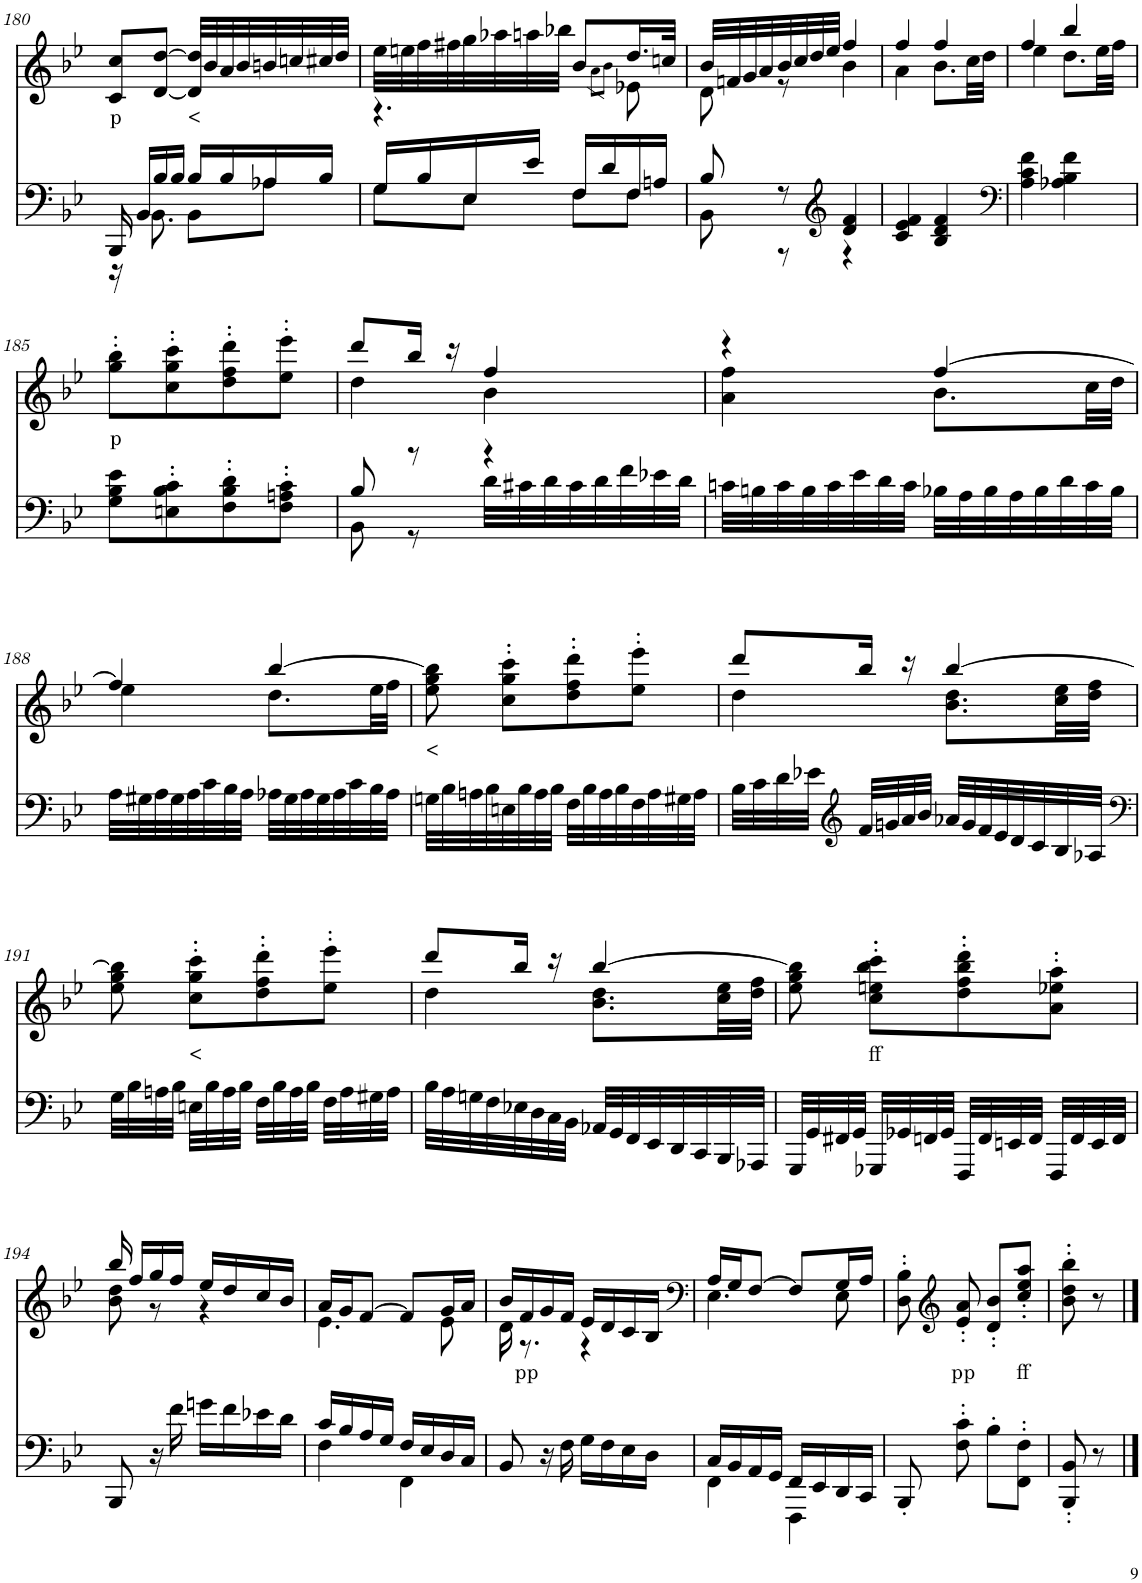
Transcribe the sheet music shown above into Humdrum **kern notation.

**kern	**kern	**text
*part2	*part1	*part1
*staff2	*staff1	*staff1
*I"Piano	*I"Piano	*
*I'Pno	*I'Pno	*
!!LO:PB:g=z
*clefF4	*clefG2	*
*k[b-e-]	*k[b-e-]	*
*B-:	*B-:	*
*M2/4	*M2/4	*
=180	=180	=180
*^	*	*
!	!	!	!LO:LY:b
16BBB-/	16r	8c/ 8cc/L	p
16BB-/LL	8.BB-\	.	.
16B-/	.	[8d/ [8dd/J	.
16B-/JJ	.	.	.
!	!	!	!LO:LY:b
16B-/LL	8BB-\L	32d/] 32dd/]LLL	<
.	.	32b-/	.
16B-/	.	32a/	.
.	.	32b-/	.
16A-X/	8A-\J	32bn/	.
.	.	32ccn/	.
16B-/JJ	.	32cc#X/	.
.	.	32dd/JJJ	.
=181	=181	=181	=181
*	*	*^	*
16G/LL	8G\L	32ee-\LLL	4.r	.
.	.	32een\	.	.
16B-/	.	32ff\	.	.
.	.	32ff#X\	.	.
16E-/	8E-\J	32gg\	.	.
.	.	32aa-X\	.	.
16e-/JJ	.	32aan\	.	.
.	.	32bb-X\JJJ	.	.
16F/LL	8F\L	8b-/L	.	.
16d/	.	.	.	.
.	.	.	8qa\L	.
.	.	.	8qb-\J	.
16F/	8F\J	16.dd/L	8e-X\	.
16An/JJ	.	.	.	.
.	.	32ccn/JJk	.	.
=182	=182	=182	=182	=182
8B-/	8BB-\	32b-/LLL	8d\	.
.	.	32fn/	.	.
.	.	32g/	.	.
.	.	32a/	.	.
8r	8r	32b-/	8r	.
.	.	32cc/	.	.
.	.	32dd/	.	.
.	.	32ee-/JJJ	.	.
*clefG2	*	*	*	*
4d/ 4f/	4r	4ff/	4b-\	.
*v	*v	*	*	*
=183	=183	=183	=183
4c/ 4e-/ 4f/	4ff/	4a\	.
4B-/ 4d/ 4f/	4ff/	8.b-\L	.
.	.	32cc\LL	.
.	.	32dd\JJJ	.
=184	=184	=184	=184
*clefF4	*	*	*
4A\ 4c\ 4f\	4ff/	4ee-\	.
4A-X\ 4B-\ 4f\	4bb-/	8.dd\L	.
.	.	32ee-\LL	.
.	.	32ff\JJJ	.
!!LO:LB:g=z
=185	=185	=185	=185
!	!	!	!LO:LY:b
*	*v	*v	*
8G\ 8B-\ 8e-\L	8gg\' 8bb-\'L	p
8En\' 8B-\' 8c\'	8cc\' 8gg\' 8ccc\'	.
8F\' 8B-\' 8d\'	8dd\' 8ff\' 8ddd\'	.
8F\' 8An\' 8c\'J	8ee-\' 8eee-\'J	.
=186	=186	=186
*^	*^	*
8B-/	8BB-\	8ddd/L	4dd\	.
8r	8r	16bb-/Jk	.	.
.	.	16r	.	.
4r	32d\LLL	4ff/	4b-\	.
.	32c#X\	.	.	.
.	32d\	.	.	.
.	32c#\	.	.	.
.	32d\	.	.	.
.	32f\	.	.	.
.	32e-X\	.	.	.
.	32d\JJJ	.	.	.
*v	*v	*	*	*
=187	=187	=187	=187
32cn\LLL	4r	4a\ 4ff\	.
32Bn\	.	.	.
32c\	.	.	.
32B\	.	.	.
32c\	.	.	.
32e-\	.	.	.
32d\	.	.	.
32c\JJJ	.	.	.
32B-X\LLL	[4ff/	8.b-\L	.
32A\	.	.	.
32B-\	.	.	.
32A\	.	.	.
32B-\	.	.	.
32d\	.	.	.
32c\	.	32cc\LL	.
32B-\JJJ	.	32dd\JJJ	.
!!LO:LB:g=z	!!
=188	=188	=188	=188
32A\LLL	4ff/]	4ee-\	.
32G#X\	.	.	.
32A\	.	.	.
32G#\	.	.	.
32A\	.	.	.
32c\	.	.	.
32B-\	.	.	.
32A\JJJ	.	.	.
32A-X\LLL	[4bb-/	8.dd\L	.
32G#\	.	.	.
32A-\	.	.	.
32G#\	.	.	.
32A-\	.	.	.
32c\	.	.	.
32B-\	.	32ee-\LL	.
32A-\JJJ	.	32ff\JJJ	.
=189	=189	=189	=189
!	!	!	!LO:LY:b
*	*v	*v	*
32Gn\LLL	8ee-\ 8gg\ 8bb-\]	<
32B-\	.	.
32An\	.	.
32B-\	.	.
32En\	8cc\' 8gg\' 8ccc\'L	.
32B-\	.	.
32A\	.	.
32B-\JJJ	.	.
32F\LLL	8dd\' 8ff\' 8ddd\'	.
32B-\	.	.
32A\	.	.
32B-\	.	.
32F\	8ee-\' 8eee-\'J	.
32A\	.	.
32G#X\	.	.
32A\JJJ	.	.
=190	=190	=190
*	*^	*
32B-\LLL	8ddd/L	4dd\	.
32c\	.	.	.
32d\	.	.	.
32e-X\JJJ	.	.	.
*clefG2	*	*	*
32f/LLL	16bb-/Jk	.	.
32gn/	.	.	.
32a/	16r	.	.
32b-/JJJ	.	.	.
32a-X/LLL	[4bb-/	8.b-\ 8.dd\L	.
32g/	.	.	.
32f/	.	.	.
32e-/	.	.	.
32d/	.	.	.
32c/	.	.	.
32B-/	.	32cc\ 32ee-\LL	.
32A-X/JJJ	.	32dd\ 32ff\JJJ	.
*	*v	*v	*
!!LO:LB:g=z
=191	=191	=191
*clefF4	*	*
32G\LLL	8ee-\ 8gg\ 8bb-\]	.
32B-\	.	.
32An\	.	.
32B-\JJJ	.	.
!	!	!LO:LY:b
32En\LLL	8cc\' 8gg\' 8ccc\'L	<
32B-\	.	.
32A\	.	.
32B-\JJJ	.	.
32F\LLL	8dd\' 8ff\' 8ddd\'	.
32B-\	.	.
32A\	.	.
32B-\JJJ	.	.
32F\LLL	8ee-\' 8eee-\'J	.
32A\	.	.
32G#X\	.	.
32A\JJJ	.	.
=192	=192	=192
*	*^	*
32B-\LLL	8ddd/L	4dd\	.
32A\	.	.	.
32Gn\	.	.	.
32F\	.	.	.
32E-X\	16bb-/Jk	.	.
32D\	.	.	.
32C\	16r	.	.
32BB-\JJJ	.	.	.
32AA-X/LLL	[4bb-/	8.b-\ 8.dd\L	.
32GG/	.	.	.
32FF/	.	.	.
32EE-/	.	.	.
32DD/	.	.	.
32CC/	.	.	.
32BBB-/	.	32cc\ 32ee-\LL	.
32AAA-X/JJJ	.	32dd\ 32ff\JJJ	.
*	*v	*v	*
=193	=193	=193
32GGG/LLL	8ee-\ 8gg\ 8bb-\]	.
32GG/	.	.
32FF#X/	.	.
32GG/JJJ	.	.
!	!	!LO:LY:b
32GGG-X/LLL	8cc\' 8een\' 8bb-\' 8ccc\'L	ff
32GG-X/	.	.
32FFn/	.	.
32GG-/JJJ	.	.
32FFF/LLL	8dd\' 8ff\' 8bb-\' 8ddd\'	.
32FF/	.	.
32EEn/	.	.
32FF/JJJ	.	.
32FFF/LLL	8a\' 8ee-X\' 8aa\'J	.
32FF/	.	.
32EE/	.	.
32FF/JJJ	.	.
!!LO:LB:g=z
=194	=194	=194
*	*^	*
8BBB-/	16bb-/	8b-\ 8dd\	.
.	16ff/LL	.	.
16r	16gg/	8r	.
16f\	16ff/JJ	.	.
16gn\LL	16ee-/LL	4r	.
16f\	16dd/	.	.
16e-X\	16cc/	.	.
16d\JJ	16b-/JJ	.	.
=195	=195	=195	=195
*^	*	*	*
16c/LL	4F\	16a/LL	4.e-\	.
16B-/	.	16g/J	.	.
16A/	.	[8f/J	.	.
16G/JJ	.	.	.	.
16F/LL	4FF\	8f/L]	.	.
16E-/	.	.	.	.
16D/	.	16g/L	8e-\	.
16C/JJ	.	16a/JJ	.	.
*v	*v	*	*	*
=196	=196	=196	=196
8BB-/	16b-/LL	16d\	.
.	16f/	8.r	pp
16r	16g/	.	.
16F\	16f/JJ	.	.
16G\LL	16e-/LL	4r	.
16F\	16d/	.	.
16E-\	16c/	.	.
16D\JJ	16B-/JJ	.	.
=197	=197	=197	=197
*	*clefF4	*	*
*^	*	*	*
16C/LL	4FF\	16A/LL	4.E-\	.
16BB-/	.	16G/J	.	.
16AA/	.	[8F/J	.	.
16GG/JJ	.	.	.	.
16FF/LL	4FFF\	8F/L]	.	.
16EE-/	.	.	.	.
16DD/	.	16G/L	8E-\	.
16CC/JJ	.	16A/JJ	.	.
*v	*v	*	*	*
*	*v	*v	*
=198	=198	=198
8BBB-'/	8D\' 8B-\'	.
*	*clefG2	*
!	!	!LO:LY:b
8F\' 8c\'	8e-/' 8a/'	pp
8B-'\L	8d/' 8b-/'L	.
!	!	!LO:LY:b
8FF\' 8F\'J	8cc/' 8ee-/' 8aa/'J	ff
=199	=199	=199
8BBB-/' 8BB-/'	8b-\' 8dd\' 8bb-\'	.
8r	8r	.
==	==	==
*-	*-	*-
